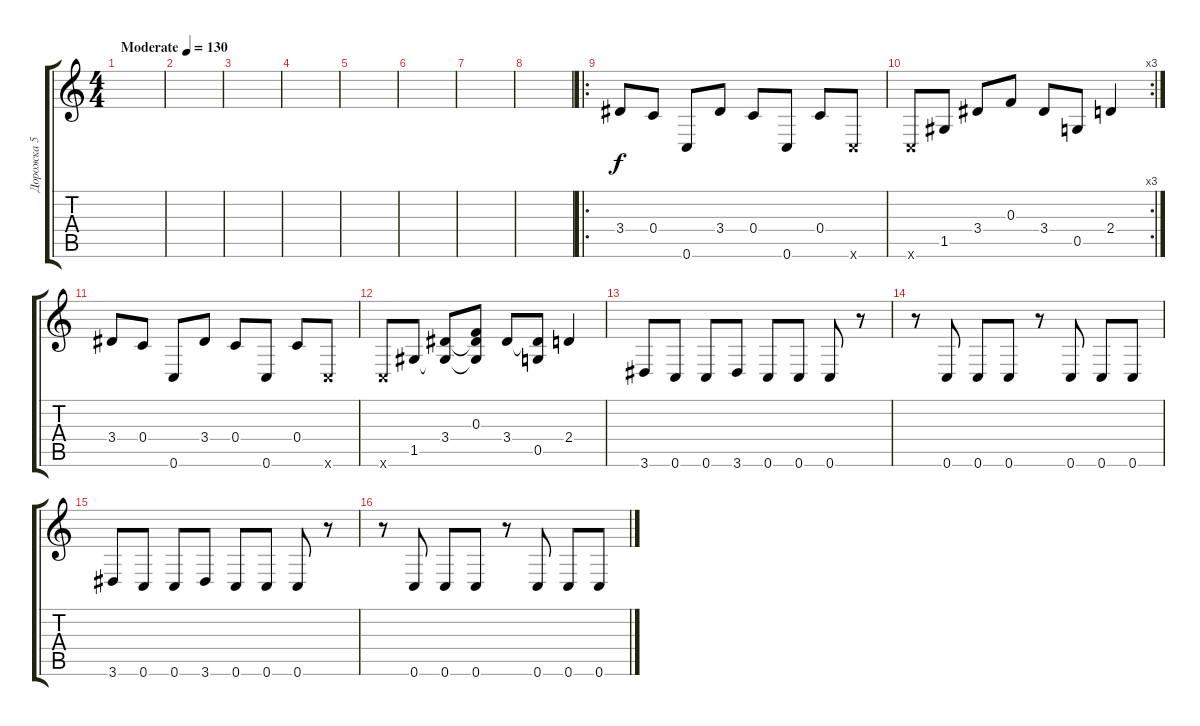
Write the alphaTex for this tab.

\track ("Дорожка 5" "Дорожка 5") {instrument electricbassfinger}
\staff {score tabs}
\tuning (D4 A3 F3 C3 G2 C2) {hide}
\ts (4 4)
\tempo (130 "Moderate")
\clef g2
\ks c
|
|
|
|
|
|
|
|
\ro
3.4.8 0.4.8 0.6.8 3.4.8 0.4.8 0.6.8 0.4.8 0.6{x}.8 |
\rc 3
0.6{x}.8 1.5.8 3.4.8 0.3.8 3.4.8 0.5.8 2.4.4 |
3.4.8 0.4.8 0.6.8 3.4.8 0.4.8 0.6.8 0.4.8 0.6{x}.8 |
0.6{x}.8 1.5.8 (3.4 1.5{t}).8 (0.3 3.4{t} 1.5{t}).8 3.4.8 (3.4{t} 0.5).8 2.4.4 |
3.6.8 0.6.8 0.6.8 3.6.8 0.6.8 0.6.8 0.6.8 r.8 |
r.8 0.6.8 0.6.8 0.6.8 r.8 0.6.8 0.6.8 0.6.8 |
3.6.8 0.6.8 0.6.8 3.6.8 0.6.8 0.6.8 0.6.8 r.8 |
r.8 0.6.8 0.6.8 0.6.8 r.8 0.6.8 0.6.8 0.6.8
